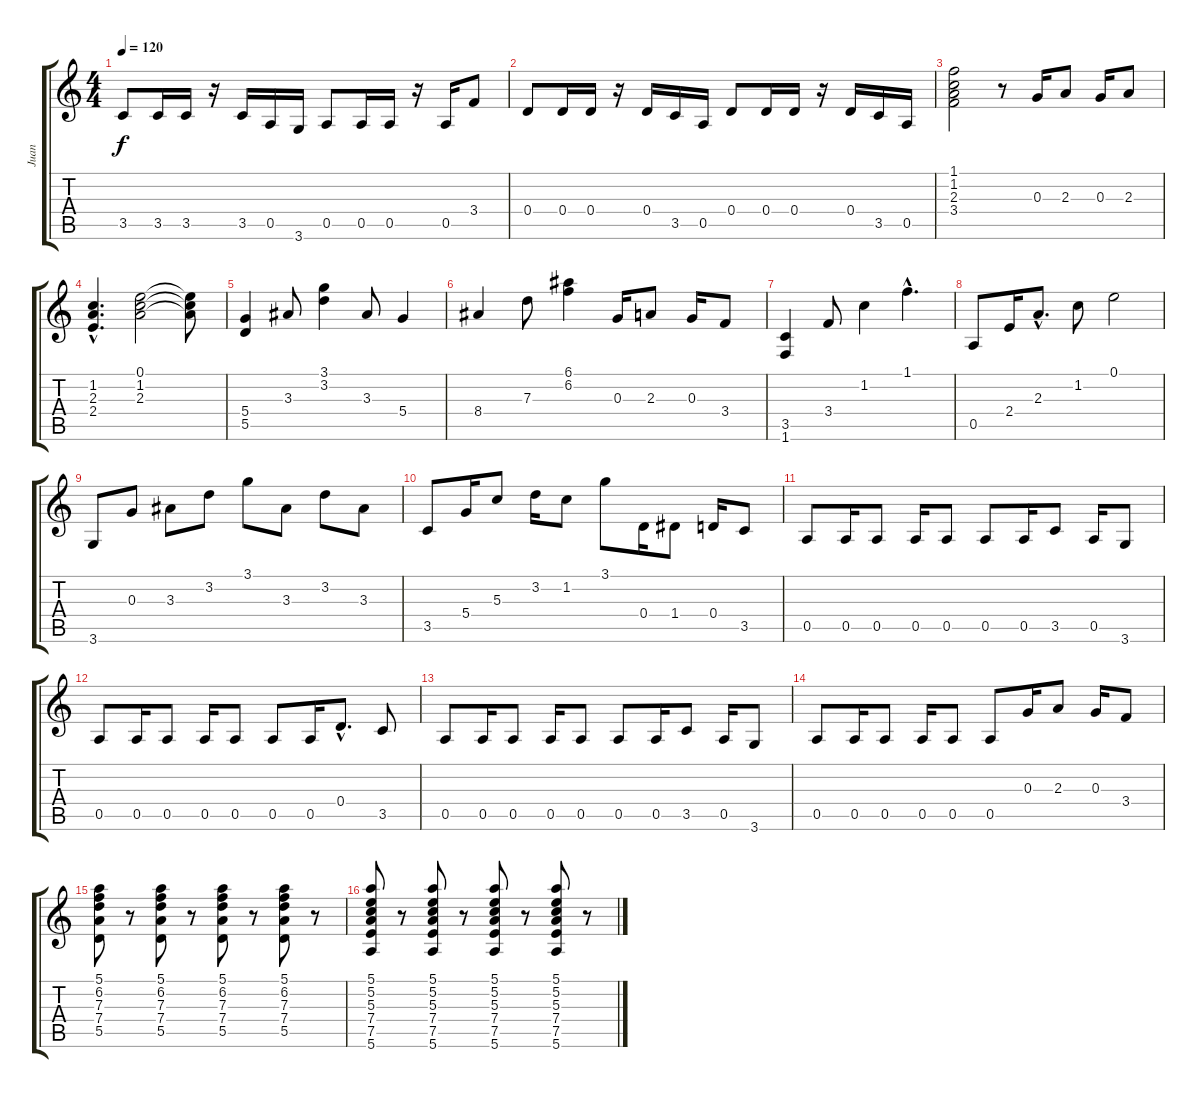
\track ("Juan " "Juan ") {instrument distortionguitar}
\staff {score tabs}
\tuning (E4 B3 G3 D3 A2 E2) {hide}
\ts (4 4)
\tempo 120
\clef g2
\ks c
3.5.8{dy f} 3.5.16 3.5.16 r.16 3.5.16 0.5.16 3.6.16 0.5.8 0.5.16 0.5.16 r.16 0.5.16 3.4.8 |
0.4.8 0.4.16 0.4.16 r.16 0.4.16 3.5.16 0.5.16 0.4.8 0.4.16 0.4.16 r.16 0.4.16 3.5.16 0.5.16 |
(1.1 1.2 2.3 3.4).2 r.8 0.3.16 2.3.8 0.3.16 2.3.8 |
(1.2{hac} 2.3{hac} 2.4{hac}).4{d} (0.1 1.2 2.3).2 (0.1{t} 1.2{t} 2.3{t}).8 |
(5.4 5.5).4 3.3.8 (3.1 3.2).4 3.3.8 5.4.4 |
8.4.4 7.3.8 (6.1 6.2).4 0.3.16 2.3.8 0.3.16 3.4.8 |
(3.5 1.6).4 3.4.8 1.2.4 1.1{hac}.4{d} |
0.5.8 2.4.16 2.3{hac}.8{d} 1.2.8 0.1.2 |
3.6.8 0.3.8 3.3.8 3.2.8 3.1.8 3.3.8 3.2.8 3.3.8 |
3.5.8 5.4.16 5.3.8 3.2.16 1.2.8 3.1.8 0.4.16 1.4.8 0.4.16 3.5.8 |
0.5.8 0.5.16 0.5.8 0.5.16 0.5.8 0.5.8 0.5.16 3.5.8 0.5.16 3.6.8 |
0.5.8 0.5.16 0.5.8 0.5.16 0.5.8 0.5.8 0.5.16 0.4{hac}.8{d} 3.5.8 |
0.5.8 0.5.16 0.5.8 0.5.16 0.5.8 0.5.8 0.5.16 3.5.8 0.5.16 3.6.8 |
0.5.8 0.5.16 0.5.8 0.5.16 0.5.8 0.5.8 0.3.16 2.3.8 0.3.16 3.4.8 |
(5.1 6.2 7.3 7.4 5.5).8 r.8 (5.1 6.2 7.3 7.4 5.5).8 r.8 (5.1 6.2 7.3 7.4 5.5).8 r.8 (5.1 6.2 7.3 7.4 5.5).8 r.8 |
(5.1 5.2 5.3 7.4 7.5 5.6).8 r.8 (5.1 5.2 5.3 7.4 7.5 5.6).8 r.8 (5.1 5.2 5.3 7.4 7.5 5.6).8 r.8 (5.1 5.2 5.3 7.4 7.5 5.6).8 r.8
